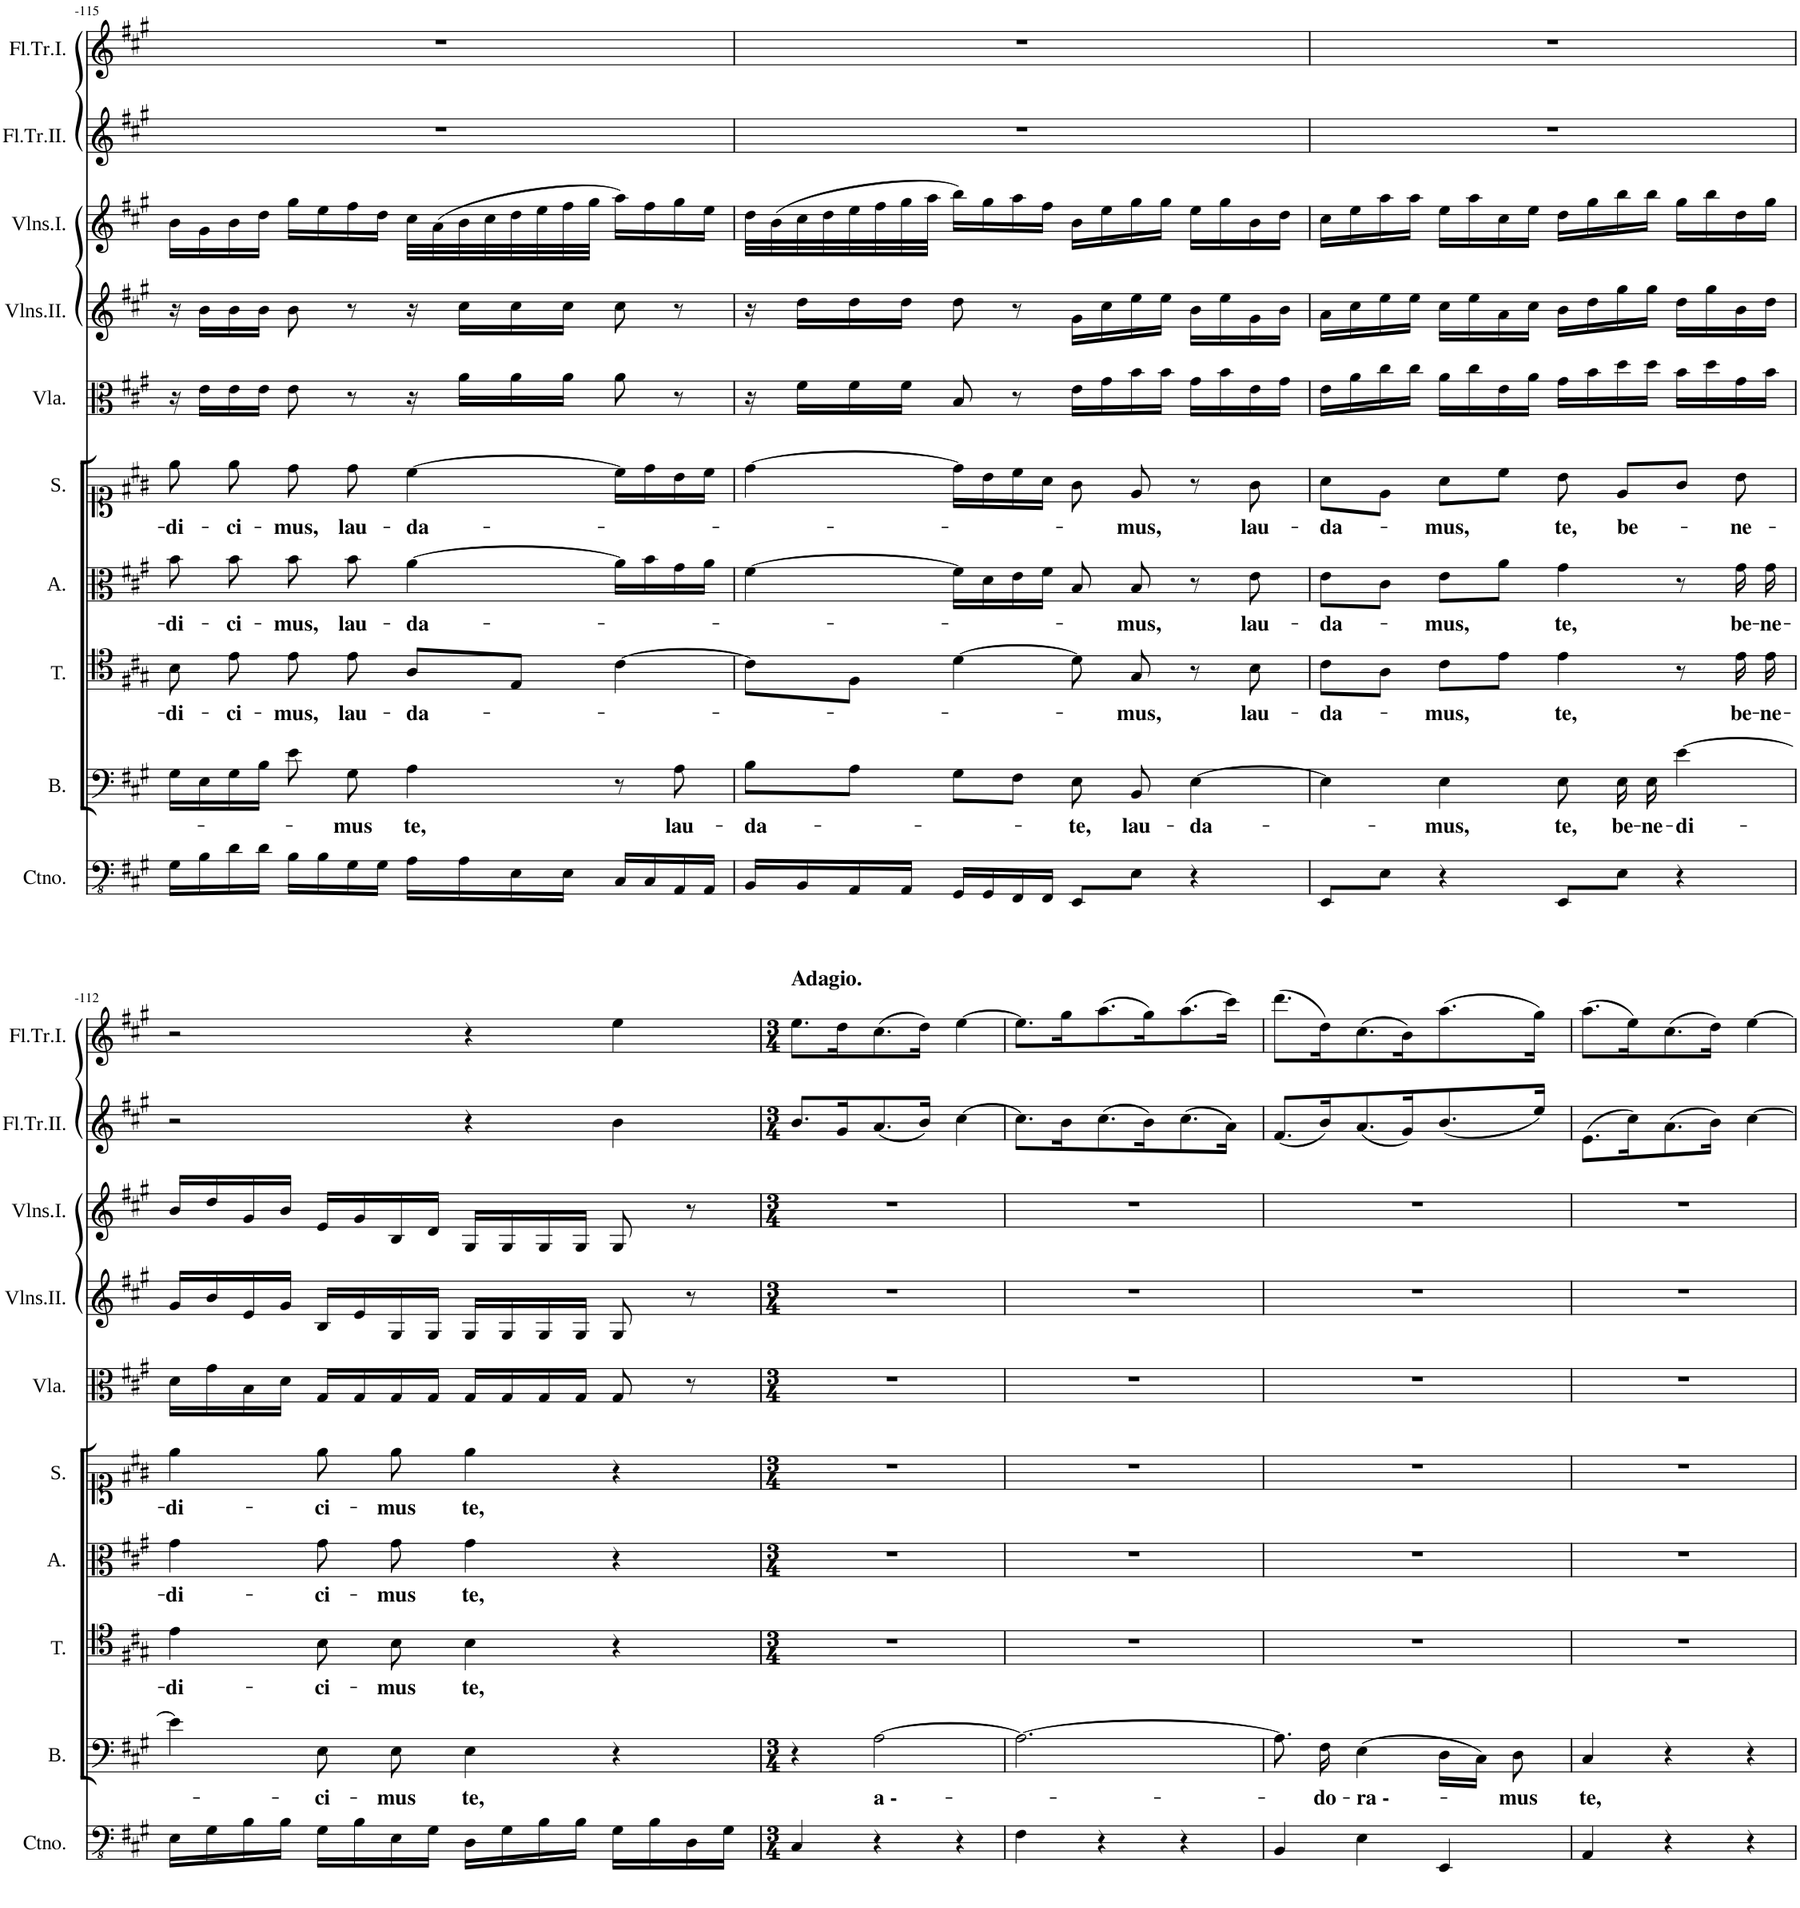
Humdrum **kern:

**kern	**kern	**text	**kern	**text	**kern	**text	**kern	**text	**kern	**kern	**kern	**kern	**kern
*part10	*part9	*part9	*part8	*part8	*part7	*part7	*part6	*part6	*part5	*part4	*part3	*part2	*part1
*staff10	*staff9	*staff9	*staff8	*staff8	*staff7	*staff7	*staff6	*staff6	*staff5	*staff4	*staff3	*staff2	*staff1
*I"Continuo.	*I"Basso.	*	*I"Tenore.	*	*I"Alto.	*	*I"Soprano.	*	*I"Viola	*I"Violino II.	*I"Violino I.	*I"Flauto Traverso II.	*I"Flauto Traverso I.
*I'Ctno.	*I'B.	*	*I'T.	*	*I'A.	*	*I'S.	*	*I'Vla.	*	*	*I'Fl.Tr.II.	*I'Fl.Tr.I.
!!LO:PB:g=z
*clefFv4	*clefF4	*	*clefC4	*	*clefC3	*	*clefC1	*	*clefC3	*clefG2	*clefG2	*clefG2	*clefG2
*k[f#c#g#]	*k[f#c#g#]	*	*k[f#c#g#]	*	*k[f#c#g#]	*	*k[f#c#g#]	*	*k[f#c#g#]	*k[f#c#g#]	*k[f#c#g#]	*k[f#c#g#]	*k[f#c#g#]
*M4/4	*M4/4	*	*M4/4	*	*M4/4	*	*M4/4	*	*M4/4	*M4/4	*M4/4	*M4/4	*M4/4
*met(c)	*met(c)	*	*met(c)	*	*met(c)	*	*met(c)	*	*met(c)	*met(c)	*met(c)	*met(c)	*met(c)
=115-	=115-	=115-	=115-	=115-	=115-	=115-	=115-	=115-	=115-	=115-	=115-	=115-	=115-
!	!	!	!	!LO:LY:b	!	!LO:LY:b	!	!LO:LY:b	!	!	!	!	!
16GG#\LL	16G#\LL	.	8B\	-di-	8b\	-di-	8ee\	-di-	16r	16r	16b\LL	1r	1r
16BB\	16E\	.	.	.	.	.	.	.	16e\LL	16b\LL	16g#\	.	.
!	!	!	!	!LO:LY:b	!	!LO:LY:b	!	!LO:LY:b	!	!	!	!	!
16D\	16G#\	.	8e\	-ci-	8b\	-ci-	8ee\	-ci-	16e\	16b\	16b\	.	.
16D\JJ	16B\JJ	.	.	.	.	.	.	.	16e\JJ	16b\JJ	16dd\JJ	.	.
!	!	!	!	!LO:LY:b	!	!LO:LY:b	!	!LO:LY:b	!	!	!	!	!
16BB\LL	8e\	.	8e\	-mus,	8b\	-mus,	8dd\	-mus,	8e\	8b\	16gg#\LL	.	.
16BB\	.	.	.	.	.	.	.	.	.	.	16ee\	.	.
!	!	!LO:LY:b	!	!LO:LY:b	!	!LO:LY:b	!	!LO:LY:b	!	!	!	!	!
16GG#\	8G#\	-mus	8e\	lau-	8b\	lau-	8dd\	lau-	8r	8r	16ff#\	.	.
16GG#\JJ	.	.	.	.	.	.	.	.	.	.	16dd\JJ	.	.
!	!	!LO:LY:b	!	!LO:LY:b	!	!LO:LY:b	!	!LO:LY:b	!	!	!	!	!
16AA\LL	4A\	te,	8A/L	-da-	[4a\	-da-	[4cc#\	-da-	16r	16r	32cc#\LLL	.	.
.	.	.	.	.	.	.	.	.	.	.	(32a\	.	.
16AA\	.	.	.	.	.	.	.	.	16a\LL	16cc#\LL	32b\	.	.
.	.	.	.	.	.	.	.	.	.	.	32cc#\	.	.
16EE\	.	.	8E/J	.	.	.	.	.	16a\	16cc#\	32dd\	.	.
.	.	.	.	.	.	.	.	.	.	.	32ee\	.	.
16EE\JJ	.	.	.	.	.	.	.	.	16a\JJ	16cc#\JJ	32ff#\	.	.
.	.	.	.	.	.	.	.	.	.	.	32gg#\JJJ	.	.
16CC#/LL	8r	.	[4c#\	.	16a\LL]	.	16cc#\LL]	.	8a\	8cc#\	16aa\LL)	.	.
16CC#/	.	.	.	.	16b\	.	16dd\	.	.	.	16ff#\	.	.
!	!	!LO:LY:b	!	!	!	!	!	!	!	!	!	!	!
16AAA/	8A\	lau-	.	.	16g#\	.	16b\	.	8r	8r	16gg#\	.	.
16AAA/JJ	.	.	.	.	16a\JJ	.	16cc#\JJ	.	.	.	16ee\JJ	.	.
=114-	=114-	=114-	=114-	=114-	=114-	=114-	=114-	=114-	=114-	=114-	=114-	=114-	=114-
!	!	!LO:LY:b	!	!	!	!	!	!	!	!	!	!	!
16BBB/LL	8B\L	-da-	8c#\L]	.	[4f#\	.	[4dd\	.	16r	16r	32dd\LLL	1r	1r
.	.	.	.	.	.	.	.	.	.	.	(32b\	.	.
16BBB/	.	.	.	.	.	.	.	.	16f#\LL	16dd\LL	32cc#\	.	.
.	.	.	.	.	.	.	.	.	.	.	32dd\	.	.
16AAA/	8A\J	.	8F#\J	.	.	.	.	.	16f#\	16dd\	32ee\	.	.
.	.	.	.	.	.	.	.	.	.	.	32ff#\	.	.
16AAA/JJ	.	.	.	.	.	.	.	.	16f#\JJ	16dd\JJ	32gg#\	.	.
.	.	.	.	.	.	.	.	.	.	.	32aa\JJJ	.	.
16GGG#/LL	8G#\L	.	[4d\	.	16f#\LL]	.	16dd\LL]	.	8B/	8dd\	16bb\LL)	.	.
16GGG#/	.	.	.	.	16d\	.	16b\	.	.	.	16gg#\	.	.
16FFF#/	8F#\J	.	.	.	16e\	.	16cc#\	.	8r	8r	16aa\	.	.
16FFF#/JJ	.	.	.	.	16f#\JJ	.	16a\JJ	.	.	.	16ff#\JJ	.	.
!	!	!LO:LY:b	!	!	!	!	!	!	!	!	!	!	!
8EEE/L	8E\	te,	8d\]	.	8B/	.	8g#\	.	16e\LL	16g#\LL	16b\LL	.	.
.	.	.	.	.	.	.	.	.	16g#\	16cc#\	16ee\	.	.
!	!	!LO:LY:b	!	!LO:LY:b	!	!LO:LY:b	!	!LO:LY:b	!	!	!	!	!
8EE\J	8BB/	lau-	8G#/	-mus,	8B/	-mus,	8e/	-mus,	16b\	16ee\	16gg#\	.	.
.	.	.	.	.	.	.	.	.	16b\JJ	16ee\JJ	16gg#\JJ	.	.
!	!	!LO:LY:b	!	!	!	!	!	!	!	!	!	!	!
4r	[4E\	-da-	8r	.	8r	.	8r	.	16g#\LL	16b\LL	16ee\LL	.	.
.	.	.	.	.	.	.	.	.	16b\	16ee\	16gg#\	.	.
!	!	!	!	!LO:LY:b	!	!LO:LY:b	!	!LO:LY:b	!	!	!	!	!
.	.	.	8B\	lau-	8e\	lau-	8g#\	lau-	16e\	16g#\	16b\	.	.
.	.	.	.	.	.	.	.	.	16g#\JJ	16b\JJ	16dd\JJ	.	.
=113-	=113-	=113-	=113-	=113-	=113-	=113-	=113-	=113-	=113-	=113-	=113-	=113-	=113-
!	!	!	!	!LO:LY:b	!	!LO:LY:b	!	!LO:LY:b	!	!	!	!	!
8EEE/L	4E\]	.	8c#\L	-da-	8e\L	-da-	8a\L	-da-	16e\LL	16a\LL	16cc#\LL	1r	1r
.	.	.	.	.	.	.	.	.	16a\	16cc#\	16ee\	.	.
8EE\J	.	.	8A\J	.	8c#\J	.	8e\J	.	16cc#\	16ee\	16aa\	.	.
.	.	.	.	.	.	.	.	.	16cc#\JJ	16ee\JJ	16aa\JJ	.	.
!	!	!LO:LY:b	!	!LO:LY:b	!	!LO:LY:b	!	!LO:LY:b	!	!	!	!	!
4r	4E\	-mus,	8c#\L	-mus,	8e\L	-mus,	8a\L	-mus,	16a\LL	16cc#\LL	16ee\LL	.	.
.	.	.	.	.	.	.	.	.	16cc#\	16ee\	16aa\	.	.
.	.	.	8e\J	.	8a\J	.	8cc#\J	.	16e\	16a\	16cc#\	.	.
.	.	.	.	.	.	.	.	.	16a\JJ	16cc#\JJ	16ee\JJ	.	.
!	!	!LO:LY:b	!	!LO:LY:b	!	!LO:LY:b	!	!LO:LY:b	!	!	!	!	!
8EEE/L	8E\	te,	4e\	te,	4g#\	te,	8b\	te,	16g#\LL	16b\LL	16dd\LL	.	.
.	.	.	.	.	.	.	.	.	16b\	16dd\	16gg#\	.	.
!	!	!LO:LY:b	!	!	!	!	!	!LO:LY:b	!	!	!	!	!
8EE\J	16E\	be-	.	.	.	.	8e/L	be-	16dd\	16gg#\	16bb\	.	.
!	!	!LO:LY:b	!	!	!	!	!	!	!	!	!	!	!
.	16E\	-ne-	.	.	.	.	.	.	16dd\JJ	16gg#\JJ	16bb\JJ	.	.
!	!	!LO:LY:b	!	!	!	!	!	!	!	!	!	!	!
4r	[4e\	-di-	8r	.	8r	.	8g#/J	.	16b\LL	16dd\LL	16gg#\LL	.	.
.	.	.	.	.	.	.	.	.	16dd\	16gg#\	16bb\	.	.
!	!	!	!	!LO:LY:b	!	!LO:LY:b	!	!LO:LY:b	!	!	!	!	!
.	.	.	16e\	be-	16g#\	be-	8b\	-ne-	16g#\	16b\	16dd\	.	.
!	!	!	!	!LO:LY:b	!	!LO:LY:b	!	!	!	!	!	!	!
.	.	.	16e\	-ne-	16g#\	-ne-	.	.	16b\JJ	16dd\JJ	16gg#\JJ	.	.
!!LO:LB:g=z
=112-	=112-	=112-	=112-	=112-	=112-	=112-	=112-	=112-	=112-	=112-	=112-	=112-	=112-
!	!	!	!	!LO:LY:b	!	!LO:LY:b	!	!LO:LY:b	!	!	!	!	!
16EE\LL	4e\]	.	4e\	-di-	4g#\	-di-	4ee\	-di-	16d\LL	16g#/LL	16b/LL	2r	2r
16GG#\	.	.	.	.	.	.	.	.	16g#\	16b/	16dd/	.	.
16BB\	.	.	.	.	.	.	.	.	16B\	16e/	16g#/	.	.
16BB\JJ	.	.	.	.	.	.	.	.	16d\JJ	16g#/JJ	16b/JJ	.	.
!	!	!LO:LY:b	!	!LO:LY:b	!	!LO:LY:b	!	!LO:LY:b	!	!	!	!	!
16GG#\LL	8E\	-ci-	8B\	-ci-	8g#\	-ci-	8ee\	-ci-	16G#/LL	16B/LL	16e/LL	.	.
16BB\	.	.	.	.	.	.	.	.	16G#/	16e/	16g#/	.	.
!	!	!LO:LY:b	!	!LO:LY:b	!	!LO:LY:b	!	!LO:LY:b	!	!	!	!	!
16EE\	8E\	-mus	8B\	-mus	8g#\	-mus	8ee\	-mus	16G#/	16G#/	16B/	.	.
16GG#\JJ	.	.	.	.	.	.	.	.	16G#/JJ	16G#/JJ	16d/JJ	.	.
!	!	!LO:LY:b	!	!LO:LY:b	!	!LO:LY:b	!	!LO:LY:b	!	!	!	!	!
16DD\LL	4E\	te,	4B\	te,	4g#\	te,	4ee\	te,	16G#/LL	16G#/LL	16G#/LL	4r	4r
16GG#\	.	.	.	.	.	.	.	.	16G#/	16G#/	16G#/	.	.
16BB\	.	.	.	.	.	.	.	.	16G#/	16G#/	16G#/	.	.
16BB\JJ	.	.	.	.	.	.	.	.	16G#/JJ	16G#/JJ	16G#/JJ	.	.
16GG#\LL	4r	.	4r	.	4r	.	4r	.	8G#/	8G#/	8G#/	4b\	4ee\
16BB\	.	.	.	.	.	.	.	.	.	.	.	.	.
16DD\	.	.	.	.	.	.	.	.	8r	8r	8r	.	.
16GG#\JJ	.	.	.	.	.	.	.	.	.	.	.	.	.
=111-	=111-	=111-	=111-	=111-	=111-	=111-	=111-	=111-	=111-	=111-	=111-	=111-	=111-
*M3/4	*M3/4	*	*M3/4	*	*M3/4	*	*M3/4	*	*M3/4	*M3/4	*M3/4	*M3/4	*M3/4
!	!	!	!	!	!	!	!	!	!	!	!	!	!LO:TX:a:B:t=Adagio.
4CC#/	4r	.	2.r	.	2.r	.	2.r	.	2.r	2.r	2.r	8.b/L	8.ee\L
.	.	.	.	.	.	.	.	.	.	.	.	16g#/K	16dd\K
!	!	!LO:LY:b	!	!	!	!	!	!	!	!	!	!	!
4r	[2A\	a --	.	.	.	.	.	.	.	.	.	(8.a/	(8.cc#\
.	.	.	.	.	.	.	.	.	.	.	.	16b/Jk)	16dd\Jk)
4r	.	.	.	.	.	.	.	.	.	.	.	[4cc#\	[4ee\
=110-	=110-	=110-	=110-	=110-	=110-	=110-	=110-	=110-	=110-	=110-	=110-	=110-	=110-
4FF#\	2.A\_	.	2.r	.	2.r	.	2.r	.	2.r	2.r	2.r	8.cc#\L]	8.ee\L]
.	.	.	.	.	.	.	.	.	.	.	.	16b\K	16gg#\K
4r	.	.	.	.	.	.	.	.	.	.	.	(8.cc#\	(8.aa\
.	.	.	.	.	.	.	.	.	.	.	.	16b\K)	16gg#\K)
4r	.	.	.	.	.	.	.	.	.	.	.	(8.cc#\	(8.aa\
.	.	.	.	.	.	.	.	.	.	.	.	16a\Jk)	16ccc#\Jk)
=109-	=109-	=109-	=109-	=109-	=109-	=109-	=109-	=109-	=109-	=109-	=109-	=109-	=109-
4BBB/	8.A\]	.	2.r	.	2.r	.	2.r	.	2.r	2.r	2.r	(8.f#/L	(8.ddd\L
!	!	!LO:LY:b	!	!	!	!	!	!	!	!	!	!	!
.	16F#\	-do-	.	.	.	.	.	.	.	.	.	16b/K)	16dd\K)
!	!	!LO:LY:b	!	!	!	!	!	!	!	!	!	!	!
4EE\	(4E\	-ra --	.	.	.	.	.	.	.	.	.	(8.a/	(8.cc#\
.	.	.	.	.	.	.	.	.	.	.	.	16g#/K)	16b\K)
4EEE/	16D\LL	.	.	.	.	.	.	.	.	.	.	(8.b/	(8.aa\
.	16C#\JJ)	.	.	.	.	.	.	.	.	.	.	.	.
!	!	!LO:LY:b	!	!	!	!	!	!	!	!	!	!	!
.	8D\	-mus	.	.	.	.	.	.	.	.	.	.	.
.	.	.	.	.	.	.	.	.	.	.	.	16ee/Jk)	16gg#\Jk)
=108-	=108-	=108-	=108-	=108-	=108-	=108-	=108-	=108-	=108-	=108-	=108-	=108-	=108-
!	!	!LO:LY:b	!	!	!	!	!	!	!	!	!	!	!
4AAA/	4C#/	te,	2.r	.	2.r	.	2.r	.	2.r	2.r	2.r	(8.e\L	(8.aa\L
.	.	.	.	.	.	.	.	.	.	.	.	16cc#\K)	16ee\K)
4r	4r	.	.	.	.	.	.	.	.	.	.	(8.a\	(8.cc#\
.	.	.	.	.	.	.	.	.	.	.	.	16b\Jk)	16dd\Jk)
4r	4r	.	.	.	.	.	.	.	.	.	.	[4cc#\	[4ee\
=	=	=	=	=	=	=	=	=	=	=	=	=	=
*-	*-	*-	*-	*-	*-	*-	*-	*-	*-	*-	*-	*-	*-
